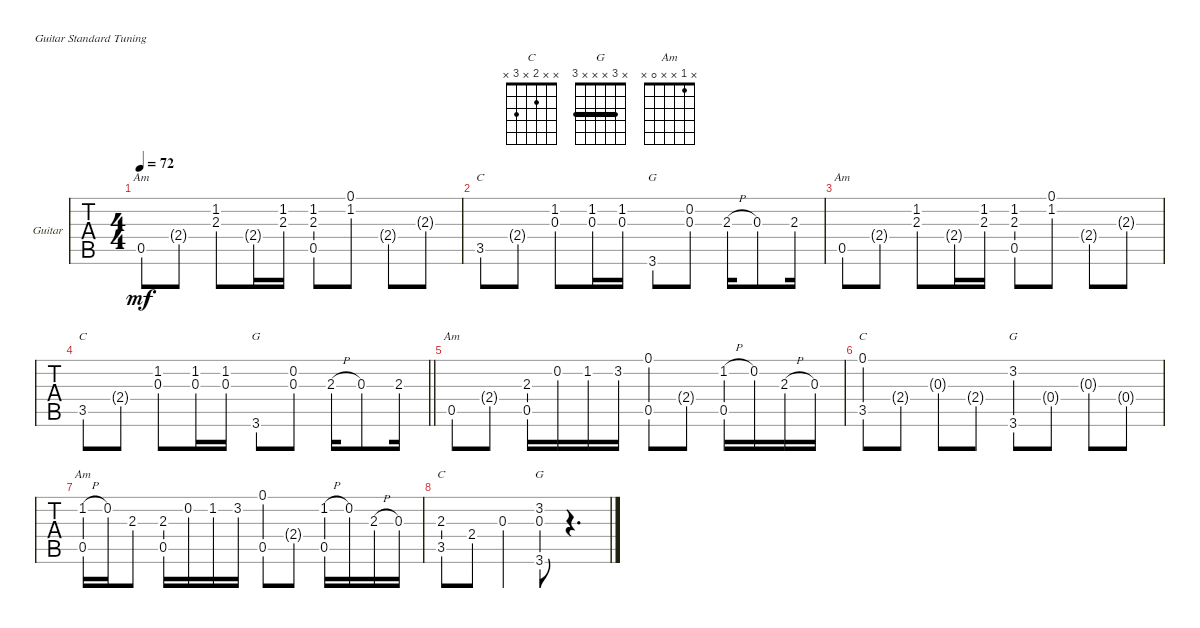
\bracketExtendMode groupsimilarinstruments
\firstSystemTrackNameOrientation horizontal
\otherSystemsTrackNameOrientation horizontal
\track ("" "Guitar") {instrument acousticguitarsteel}
\staff {tabs}
\tuning (E4 B3 G3 D3 A2 E2)
\chord ("C" 0 x x x 3 x)
\chord ("C" x x x x 3 x)
\chord ("G" x x x x x 3)
\chord ("Am" x x x x 0 x)
\chord ("Am" x 1 x x 0 x)
\chord ("G" x 3 x x x 3) {barre 3}
\chord ("C" x x 2 x 3 x)
\ts (4 4)
\tempo 72
\clef g2
\ks c
0.5.8{ch "Am" dy mf} 2.4{g}.8 (2.3 1.2).8 2.4{g}.16 (2.3 1.2).16 (0.5 2.3 1.2).8 (1.2 0.1).8 2.4{g}.8 2.3{g}.8 |
3.5.8{ch "C"} 2.4{g}.8 (0.3 1.2).8 (0.3 1.2).16 (0.3 1.2).16 3.6.8{ch "G"} (0.3 0.2).8 2.3{h}.16 0.3.8 2.3.16 |
0.5.8{ch "Am"} 2.4{g}.8 (2.3 1.2).8 2.4{g}.16 (2.3 1.2).16 (0.5 2.3 1.2).8 (1.2 0.1).8 2.4{g}.8 2.3{g}.8 |
\barLineRight lightlight
3.5.8{ch "C"} 2.4{g}.8 (0.3 1.2).8 (0.3 1.2).16 (0.3 1.2).16 3.6.8{ch "G"} (0.3 0.2).8 2.3{h}.16 0.3.8 2.3.16 |
0.5.8{ch "Am"} 2.4{g}.8 (2.3 0.5).16 0.2.16 1.2.16 3.2.16 (0.5 0.1).8 2.4{g}.8 (1.2{h} 0.5).16 0.2.16 2.3{h}.16 0.3.16 |
(3.5 0.1).8{ch "C"} 2.4{g}.8 0.3{g}.8 2.4{g}.8 (3.6 3.2).8{ch "G"} 0.4{g}.8 0.3{g}.8 0.4{g}.8 |
(0.5 1.2{h}).16{ch "Am"} 0.2.16 2.3.8 (2.3 0.5).16 0.2.16 1.2.16 3.2.16 (0.5 0.1).8 2.4{g}.8 (1.2{h} 0.5).16 0.2.16 2.3{h}.16 0.3.16 |
(3.5 2.3).8{ch "C"} 2.4.8 0.3.4 (3.6 3.2 0.3).8{ch "G"} r.4{d}
